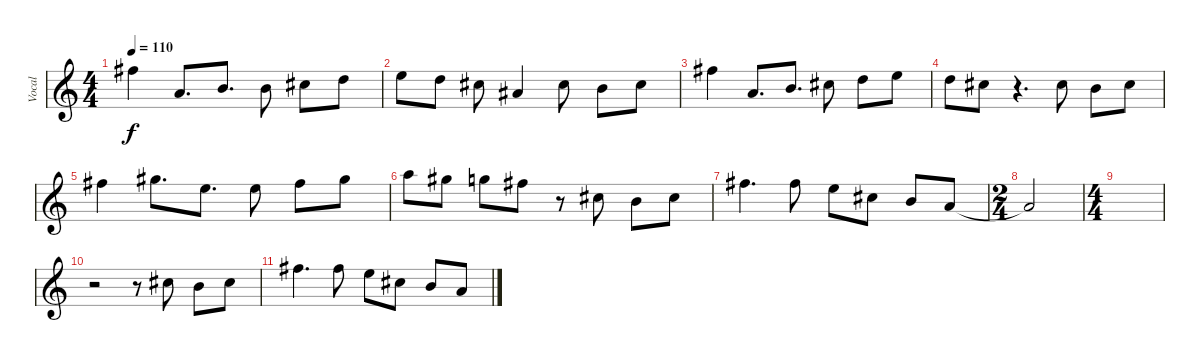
\track ("Vocal" "Vocal") {instrument acousticguitarnylon}
\staff {score}
\tuning (E4 B3 G3 D3 A2 E2) {hide}
\ts (4 4)
\tempo 110
\clef g2
\ks c
7.2.4{dy f} 7.4.8{d} 9.4.8{d} 9.4.8 6.3.8 7.3.8 |
9.3.8 7.3.8 6.3.8 3.3.4 6.3.8 9.4.8 6.3.8 |
7.2.4 7.4.8{d} 9.4.8{d} 6.3.8 7.3.8 9.3.8 |
7.3.8{txt ""} 6.3.8 r.4{d} 6.3.8 9.4.8 6.3.8 |
7.2.4 9.2.8{d} 9.3.8{d} 9.3.8 7.2.8 9.2.8 |
10.2.8 9.2.8 8.2.8 7.2.8 r.8 6.3.8 9.4.8 6.3.8 |
7.2.4{d} 7.2.8 9.3.8 6.3.8 9.4.8 7.4.8 |
\ts (2 4)
7.4{t}.2 |
\ts (4 4)
|
r.2 r.8 6.3.8 9.4.8 6.3.8 |
7.2.4{d} 7.2.8 9.3.8 6.3.8 9.4.8 7.4.8
